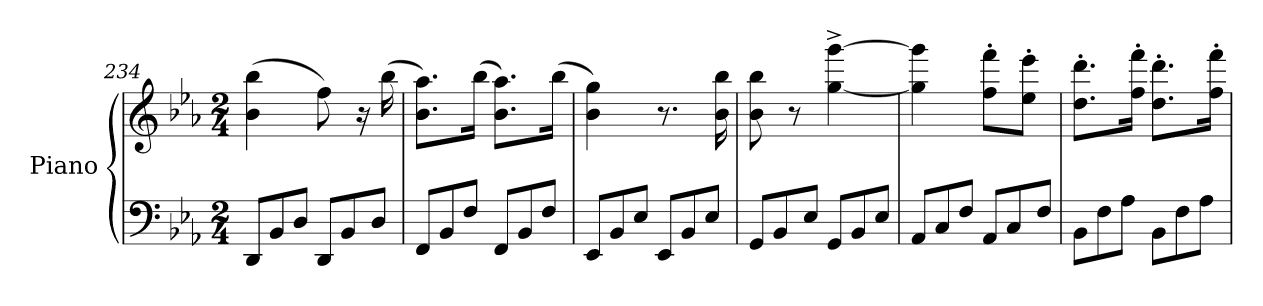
**kern	**kern
*part1	*part1
*staff2	*staff1
*I"Piano	*
*I'Pno	*
*clefF4	*clefG2
*k[b-e-a-]	*k[b-e-a-]
*E-:	*E-:
*M2/4	*M2/4
*Xtuplet	*
=234	=234
12DD/L	(4b-\ 4bb-\
12BB-/	.
12D/J	.
12DD/L	8ff\)
12BB-/	.
.	16r
12D/J	.
.	(16bb-\
=235	=235
12FF/L	8.b-\ 8.aa-\L)
12BB-/	.
12F/J	.
.	(16bb-\Jk
12FF/L	8.b-\ 8.aa-\L)
12BB-/	.
12F/J	.
.	(16bb-\Jk
=236	=236
12EE-/L	4b-\ 4gg\)
12BB-/	.
12E-/J	.
12EE-/L	8.r
12BB-/	.
12E-/J	.
.	16b-\ 16bb-\
=237	=237
12GG/L	8b-\ 8bb-\
12BB-/	.
.	8r
12E-/J	.
12GG/L	[4gg\^ [4ggg\^
12BB-/	.
12E-/J	.
=238	=238
12AA-/L	4gg\] 4ggg\]
12C/	.
12F/J	.
12AA-/L	8ff\' 8fff\'L
12C/	.
.	8ee-\' 8eee-\'J
12F/J	.
=239	=239
12BB-\L	8.dd\' 8.ddd\'L
12F\	.
12A-\J	.
.	16ff\' 16fff\'Jk
12BB-\L	8.dd\' 8.ddd\'L
12F\	.
12A-\J	.
.	16ff\' 16fff\'Jk
=	=
*-	*-
